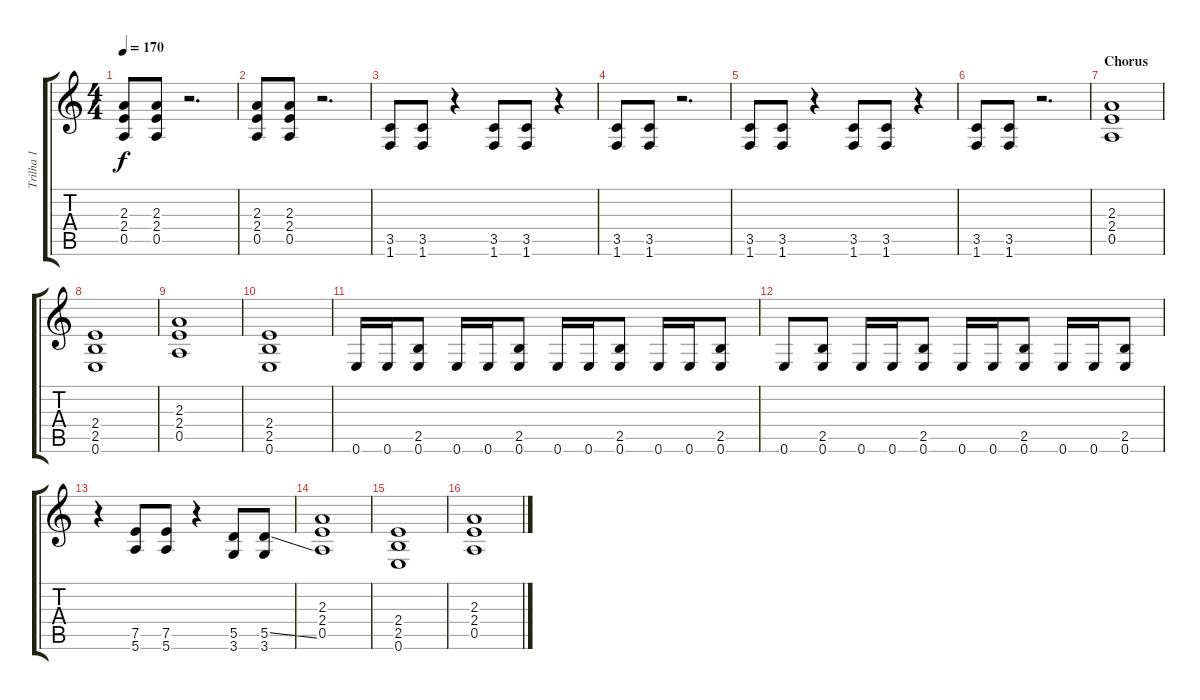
\track ("Trilha 1" "Trilha 1") {instrument distortionguitar}
\staff {score tabs}
\tuning (E4 B3 G3 D3 A2 E2) {hide}
\ts (4 4)
\tempo 170
\clef g2
\ks c
(2.3 2.4 0.5).8{dy f} (2.3 2.4 0.5).8 r.2{d} |
(2.3 2.4 0.5).8 (2.3 2.4 0.5).8 r.2{d} |
(3.5 1.6).8 (3.5 1.6).8 r.4 (3.5 1.6).8 (3.5 1.6).8 r.4 |
(3.5 1.6).8 (3.5 1.6).8 r.2{d} |
(3.5 1.6).8 (3.5 1.6).8 r.4 (3.5 1.6).8 (3.5 1.6).8 r.4 |
(3.5 1.6).8 (3.5 1.6).8 r.2{d} |
\section ("" "Chorus")
(2.3 2.4 0.5).1 |
(2.4 2.5 0.6).1 |
(2.3 2.4 0.5).1 |
(2.4 2.5 0.6).1 |
0.6.16 0.6.16 (2.5 0.6).8 0.6.16 0.6.16 (2.5 0.6).8 0.6.16 0.6.16 (2.5 0.6).8 0.6.16 0.6.16 (2.5 0.6).8 |
0.6.8 (2.5 0.6).8 0.6.16 0.6.16 (2.5 0.6).8 0.6.16 0.6.16 (2.5 0.6).8 0.6.16 0.6.16 (2.5 0.6).8 |
r.4 (7.5 5.6).8 (7.5 5.6).8 r.4 (5.5 3.6).8 (5.5{ss} 3.6).8 |
(2.3 2.4 0.5).1 |
(2.4 2.5 0.6).1 |
(2.3 2.4 0.5).1
